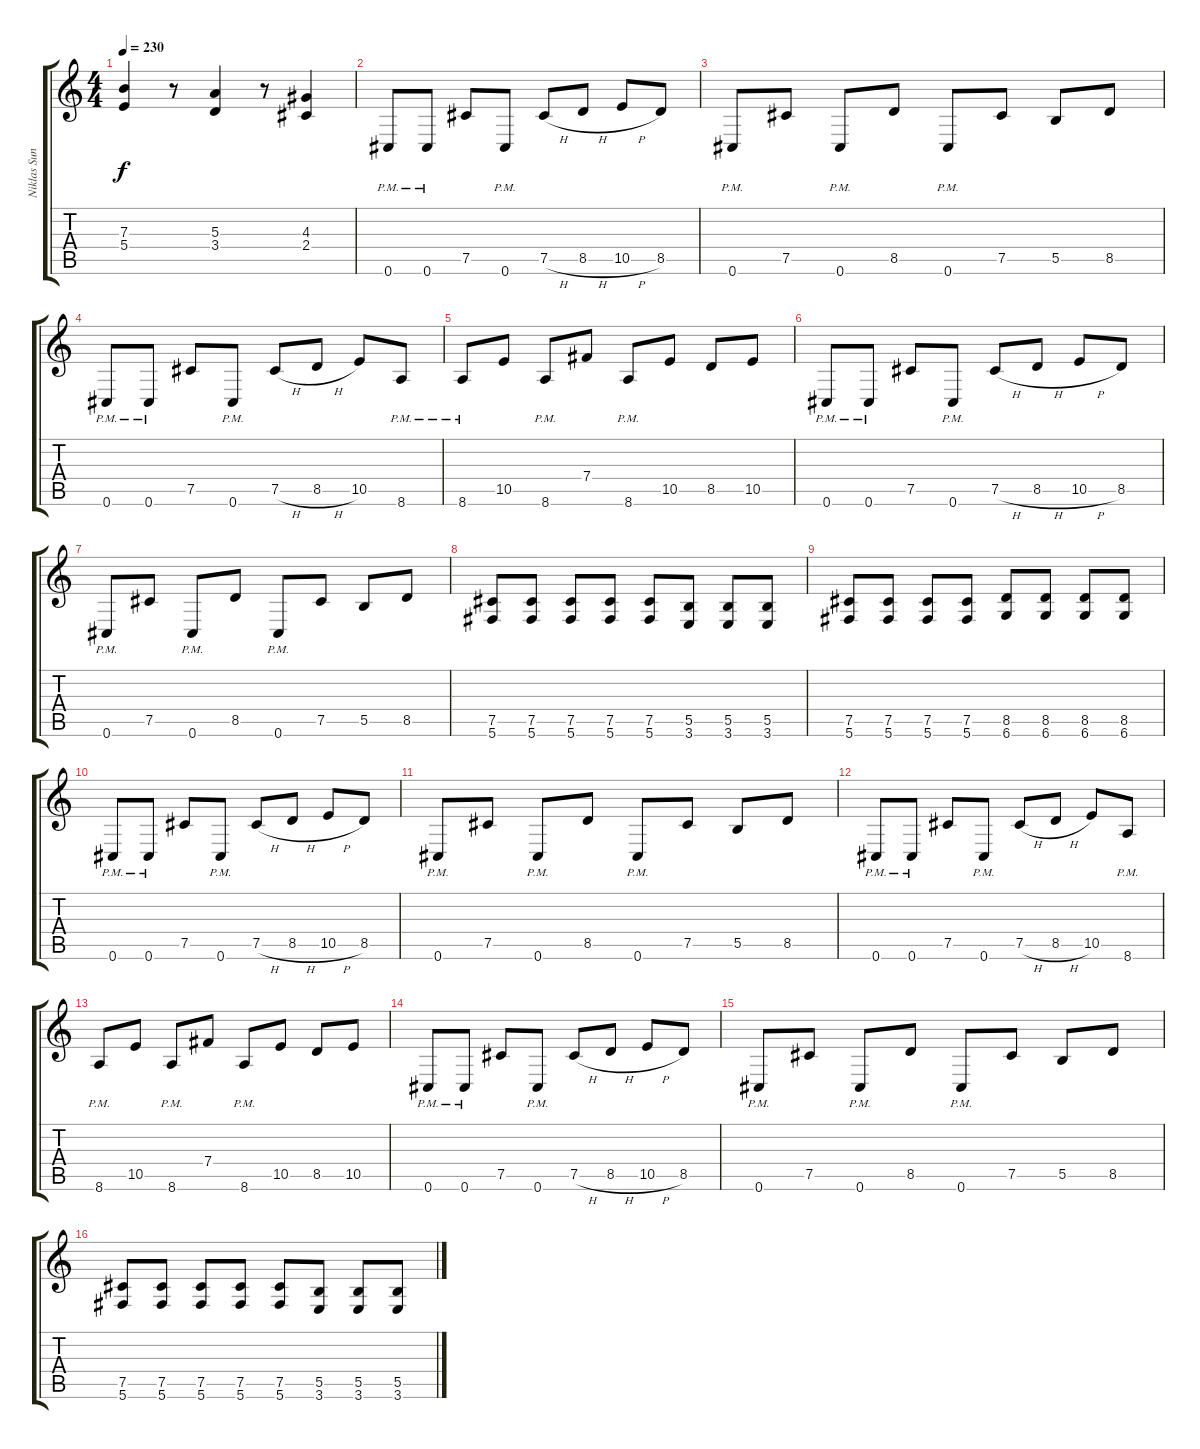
\track ("Niklas Sundin" "Niklas Sun") {instrument distortionguitar}
\staff {score tabs}
\tuning (Db4 Ab3 E3 B2 Gb2 Db2) {hide}
\ts (4 4)
\tempo 230
\clef g2
\ks c
(7.3 5.4).4{dy f} r.8 (5.3 3.4).4 r.8 (4.3 2.4).4 |
0.6{pm}.8 0.6{pm}.8 7.5.8 0.6{pm}.8 7.5{h}.8 8.5{h}.8 10.5{h}.8 8.5.8 |
0.6{pm}.8 7.5.8 0.6{pm}.8 8.5.8 0.6{pm}.8 7.5.8 5.5.8 8.5.8 |
0.6{pm}.8 0.6{pm}.8 7.5.8 0.6{pm}.8 7.5{h}.8 8.5{h}.8 10.5.8 8.6{pm}.8 |
8.6{pm}.8 10.5.8 8.6{pm}.8 7.4.8 8.6{pm}.8 10.5.8 8.5.8 10.5.8 |
0.6{pm}.8 0.6{pm}.8 7.5.8 0.6{pm}.8 7.5{h}.8 8.5{h}.8 10.5{h}.8 8.5.8 |
0.6{pm}.8 7.5.8 0.6{pm}.8 8.5.8 0.6{pm}.8 7.5.8 5.5.8 8.5.8 |
(7.5 5.6).8 (7.5 5.6).8 (7.5 5.6).8 (7.5 5.6).8 (7.5 5.6).8 (5.5 3.6).8 (5.5 3.6).8 (5.5 3.6).8 |
(7.5 5.6).8 (7.5 5.6).8 (7.5 5.6).8 (7.5 5.6).8 (8.5 6.6).8 (8.5 6.6).8 (8.5 6.6).8 (8.5 6.6).8 |
0.6{pm}.8 0.6{pm}.8 7.5.8 0.6{pm}.8 7.5{h}.8 8.5{h}.8 10.5{h}.8 8.5.8 |
0.6{pm}.8 7.5.8 0.6{pm}.8 8.5.8 0.6{pm}.8 7.5.8 5.5.8 8.5.8 |
0.6{pm}.8 0.6{pm}.8 7.5.8 0.6{pm}.8 7.5{h}.8 8.5{h}.8 10.5.8 8.6{pm}.8 |
8.6{pm}.8 10.5.8 8.6{pm}.8 7.4.8 8.6{pm}.8 10.5.8 8.5.8 10.5.8 |
0.6{pm}.8 0.6{pm}.8 7.5.8 0.6{pm}.8 7.5{h}.8 8.5{h}.8 10.5{h}.8 8.5.8 |
0.6{pm}.8 7.5.8 0.6{pm}.8 8.5.8 0.6{pm}.8 7.5.8 5.5.8 8.5.8 |
(7.5 5.6).8 (7.5 5.6).8 (7.5 5.6).8 (7.5 5.6).8 (7.5 5.6).8 (5.5 3.6).8 (5.5 3.6).8 (5.5 3.6).8
